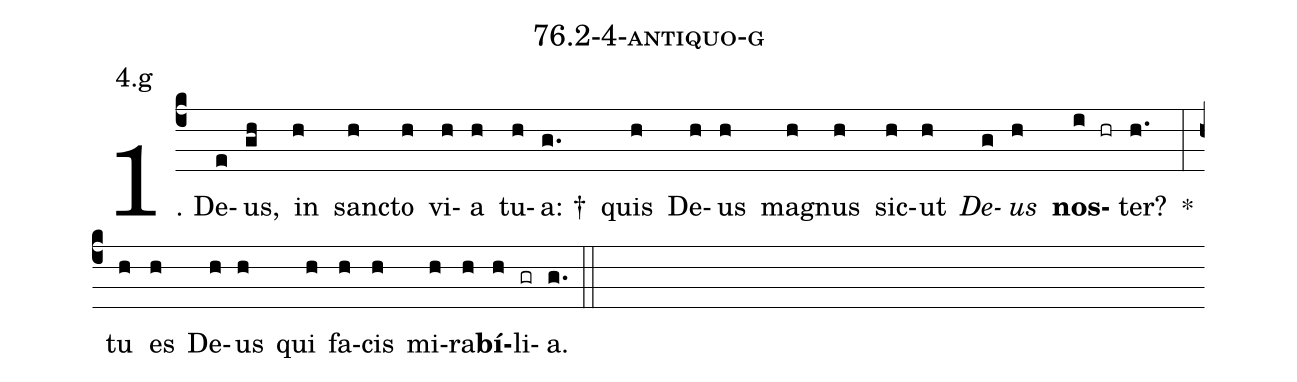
name: 76.2-4-antiquo-g;
annotation: 4.g;
%%
(c4)1. De(e)us,(gh) in(h) sanc(h)to(h) vi(h)a(h) tu(h)a: †(g.) quis(h) De(h)us(h) ma(h)gnus(h) sic(h)ut(h) <i>De</i>(g)<i>us</i>(h) <b>nos</b>(i hr)ter?(h.) *(:) tu(h) es(h) De(h)us(h) qui(h) fa(h)cis(h) mi(h)ra(h)<b>bí</b>(h)li(gr)a.(g.) (::)
